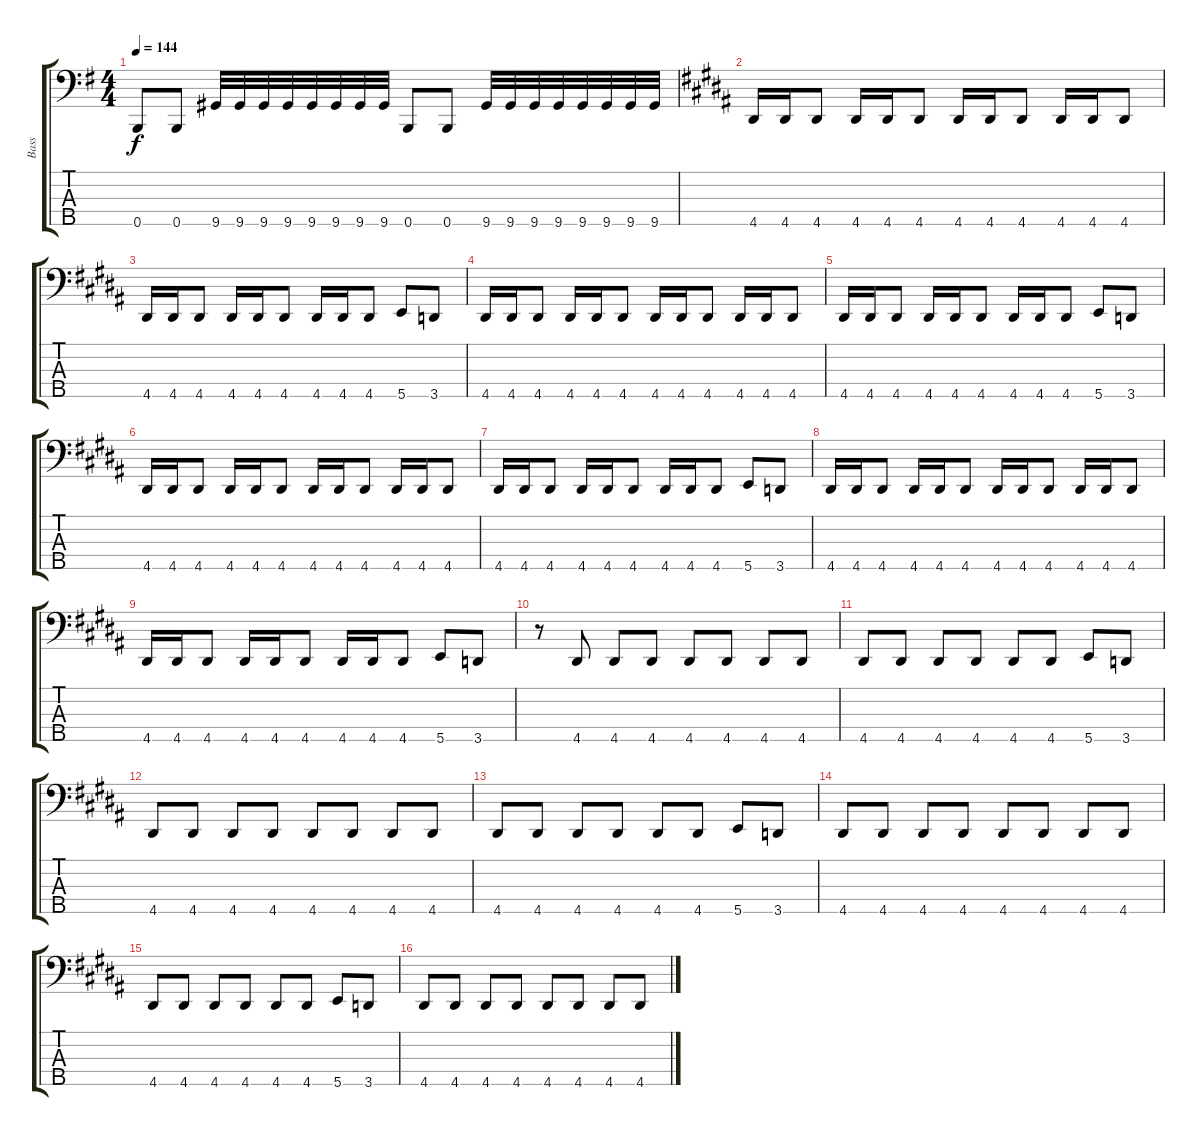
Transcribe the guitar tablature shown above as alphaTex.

\track ("Bass" "Bass") {instrument electricbasspick}
\staff {score tabs}
\tuning (G2 D2 A1 E1 B0) {hide}
\ts (4 4)
\tempo 144
\clef f4
\ks eminor
0.5.8{dy f} 0.5.8 9.5.32 9.5.32 9.5.32 9.5.32 9.5.32 9.5.32 9.5.32 9.5.32 0.5.8 0.5.8 9.5.32 9.5.32 9.5.32 9.5.32 9.5.32 9.5.32 9.5.32 9.5.32 |
\ks g#minor
4.5.16 4.5.16 4.5.8 4.5.16 4.5.16 4.5.8 4.5.16 4.5.16 4.5.8 4.5.16 4.5.16 4.5.8 |
4.5.16 4.5.16 4.5.8 4.5.16 4.5.16 4.5.8 4.5.16 4.5.16 4.5.8 5.5.8 3.5.8 |
4.5.16 4.5.16 4.5.8 4.5.16 4.5.16 4.5.8 4.5.16 4.5.16 4.5.8 4.5.16 4.5.16 4.5.8 |
4.5.16 4.5.16 4.5.8 4.5.16 4.5.16 4.5.8 4.5.16 4.5.16 4.5.8 5.5.8 3.5.8 |
4.5.16 4.5.16 4.5.8 4.5.16 4.5.16 4.5.8 4.5.16 4.5.16 4.5.8 4.5.16 4.5.16 4.5.8 |
4.5.16 4.5.16 4.5.8 4.5.16 4.5.16 4.5.8 4.5.16 4.5.16 4.5.8 5.5.8 3.5.8 |
4.5.16 4.5.16 4.5.8 4.5.16 4.5.16 4.5.8 4.5.16 4.5.16 4.5.8 4.5.16 4.5.16 4.5.8 |
4.5.16 4.5.16 4.5.8 4.5.16 4.5.16 4.5.8 4.5.16 4.5.16 4.5.8 5.5.8 3.5.8 |
r.8 4.5.8 4.5.8 4.5.8 4.5.8 4.5.8 4.5.8 4.5.8 |
4.5.8 4.5.8 4.5.8 4.5.8 4.5.8 4.5.8 5.5.8 3.5.8 |
4.5.8 4.5.8 4.5.8 4.5.8 4.5.8 4.5.8 4.5.8 4.5.8 |
4.5.8 4.5.8 4.5.8 4.5.8 4.5.8 4.5.8 5.5.8 3.5.8 |
4.5.8 4.5.8 4.5.8 4.5.8 4.5.8 4.5.8 4.5.8 4.5.8 |
4.5.8 4.5.8 4.5.8 4.5.8 4.5.8 4.5.8 5.5.8 3.5.8 |
4.5.8 4.5.8 4.5.8 4.5.8 4.5.8 4.5.8 4.5.8 4.5.8
